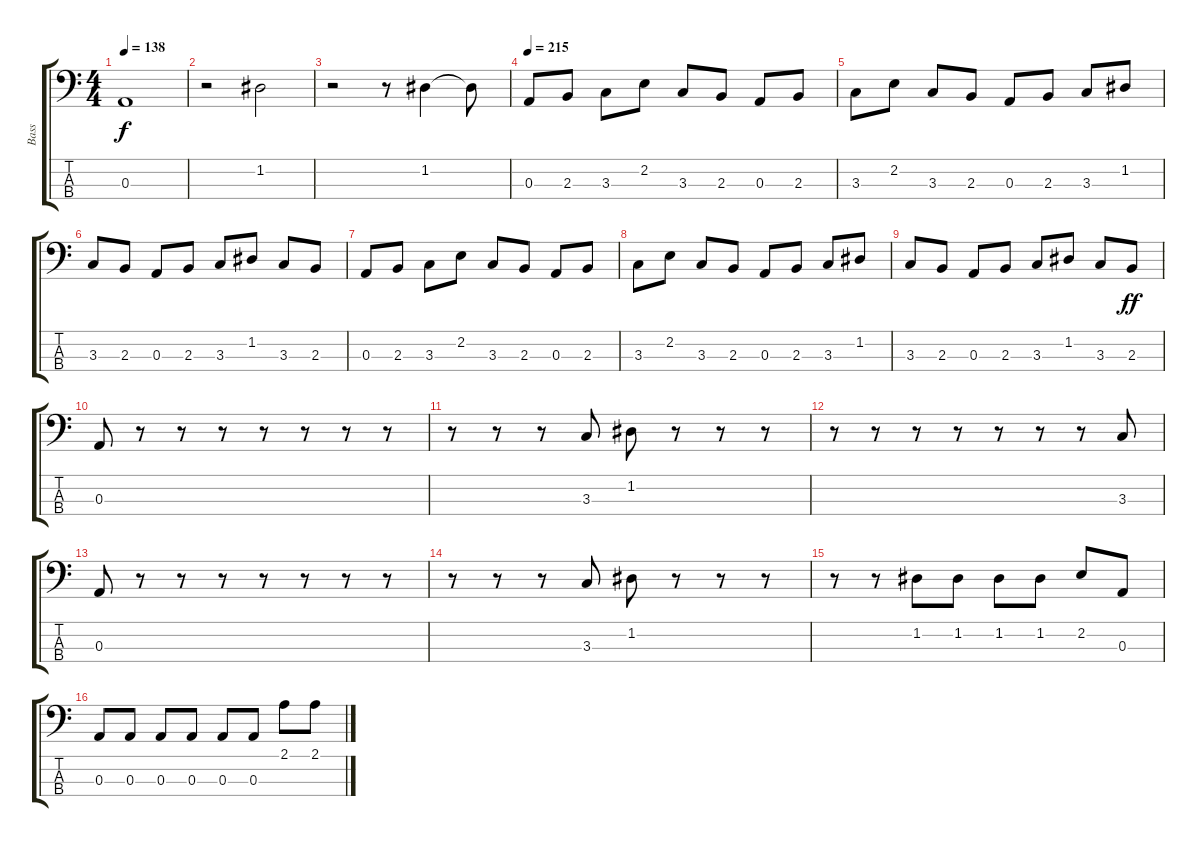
\track ("Bass" "Bass") {instrument electricbasspick}
\staff {score tabs}
\tuning (G2 D2 A1 E1) {hide}
\ts (4 4)
\tempo 138
\clef f4
\ks c
0.3.1{dy f} |
r.2 1.2.2 |
r.2 r.8 1.2.4 1.2{t}.8 |
\tempo 215
0.3.8 2.3.8 3.3.8 2.2.8 3.3.8 2.3.8 0.3.8 2.3.8 |
3.3.8 2.2.8 3.3.8 2.3.8 0.3.8 2.3.8 3.3.8 1.2.8 |
3.3.8 2.3.8 0.3.8 2.3.8 3.3.8 1.2.8 3.3.8 2.3.8 |
0.3.8 2.3.8 3.3.8 2.2.8 3.3.8 2.3.8 0.3.8 2.3.8 |
3.3.8 2.2.8 3.3.8 2.3.8 0.3.8 2.3.8 3.3.8 1.2.8 |
3.3.8 2.3.8 0.3.8 2.3.8 3.3.8 1.2.8 3.3.8 2.3.8{dy ff} |
0.3.8 r.8 r.8 r.8 r.8 r.8 r.8 r.8 |
r.8 r.8 r.8 3.3.8 1.2.8 r.8 r.8 r.8 |
r.8 r.8 r.8 r.8 r.8 r.8 r.8 3.3.8 |
0.3.8 r.8 r.8 r.8 r.8 r.8 r.8 r.8 |
r.8 r.8 r.8 3.3.8 1.2.8 r.8 r.8 r.8 |
r.8 r.8 1.2.8 1.2.8 1.2.8 1.2.8 2.2.8 0.3.8 |
0.3.8 0.3.8 0.3.8 0.3.8 0.3.8 0.3.8 2.1.8 2.1.8
